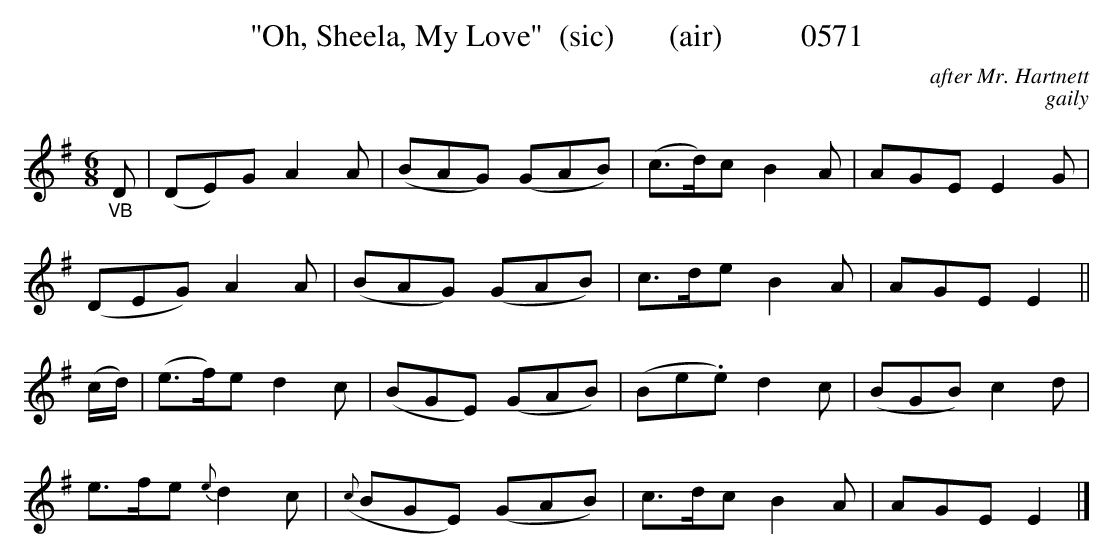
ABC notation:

X:1
T:"Oh, Sheela, My Love"  (sic)       (air)          0571
C:after Mr. Hartnett
C:gaily
BRENNAN June 2003 (HTTP://WWW.SOSYOURMOM.COM)
M:6/8
L:1/8
K:G
"_VB"D|(DE)G A2A|(BAG) (GAB)|(c3/2d/2)c B2A|AGE E2G|
(DEG) A2A|(BAG) (GAB)|c3/2d/2e B2A|AGE E2||
(c/2d/2)|(e3/2f/2)e d2c|(BGE) (GAB)|(Be.e) d2c|(BGB) c2d|
e3/2f/2e {e}d2c|({c}BGE) (GAB)|c3/2d/2c B2A|AGE E2|]
